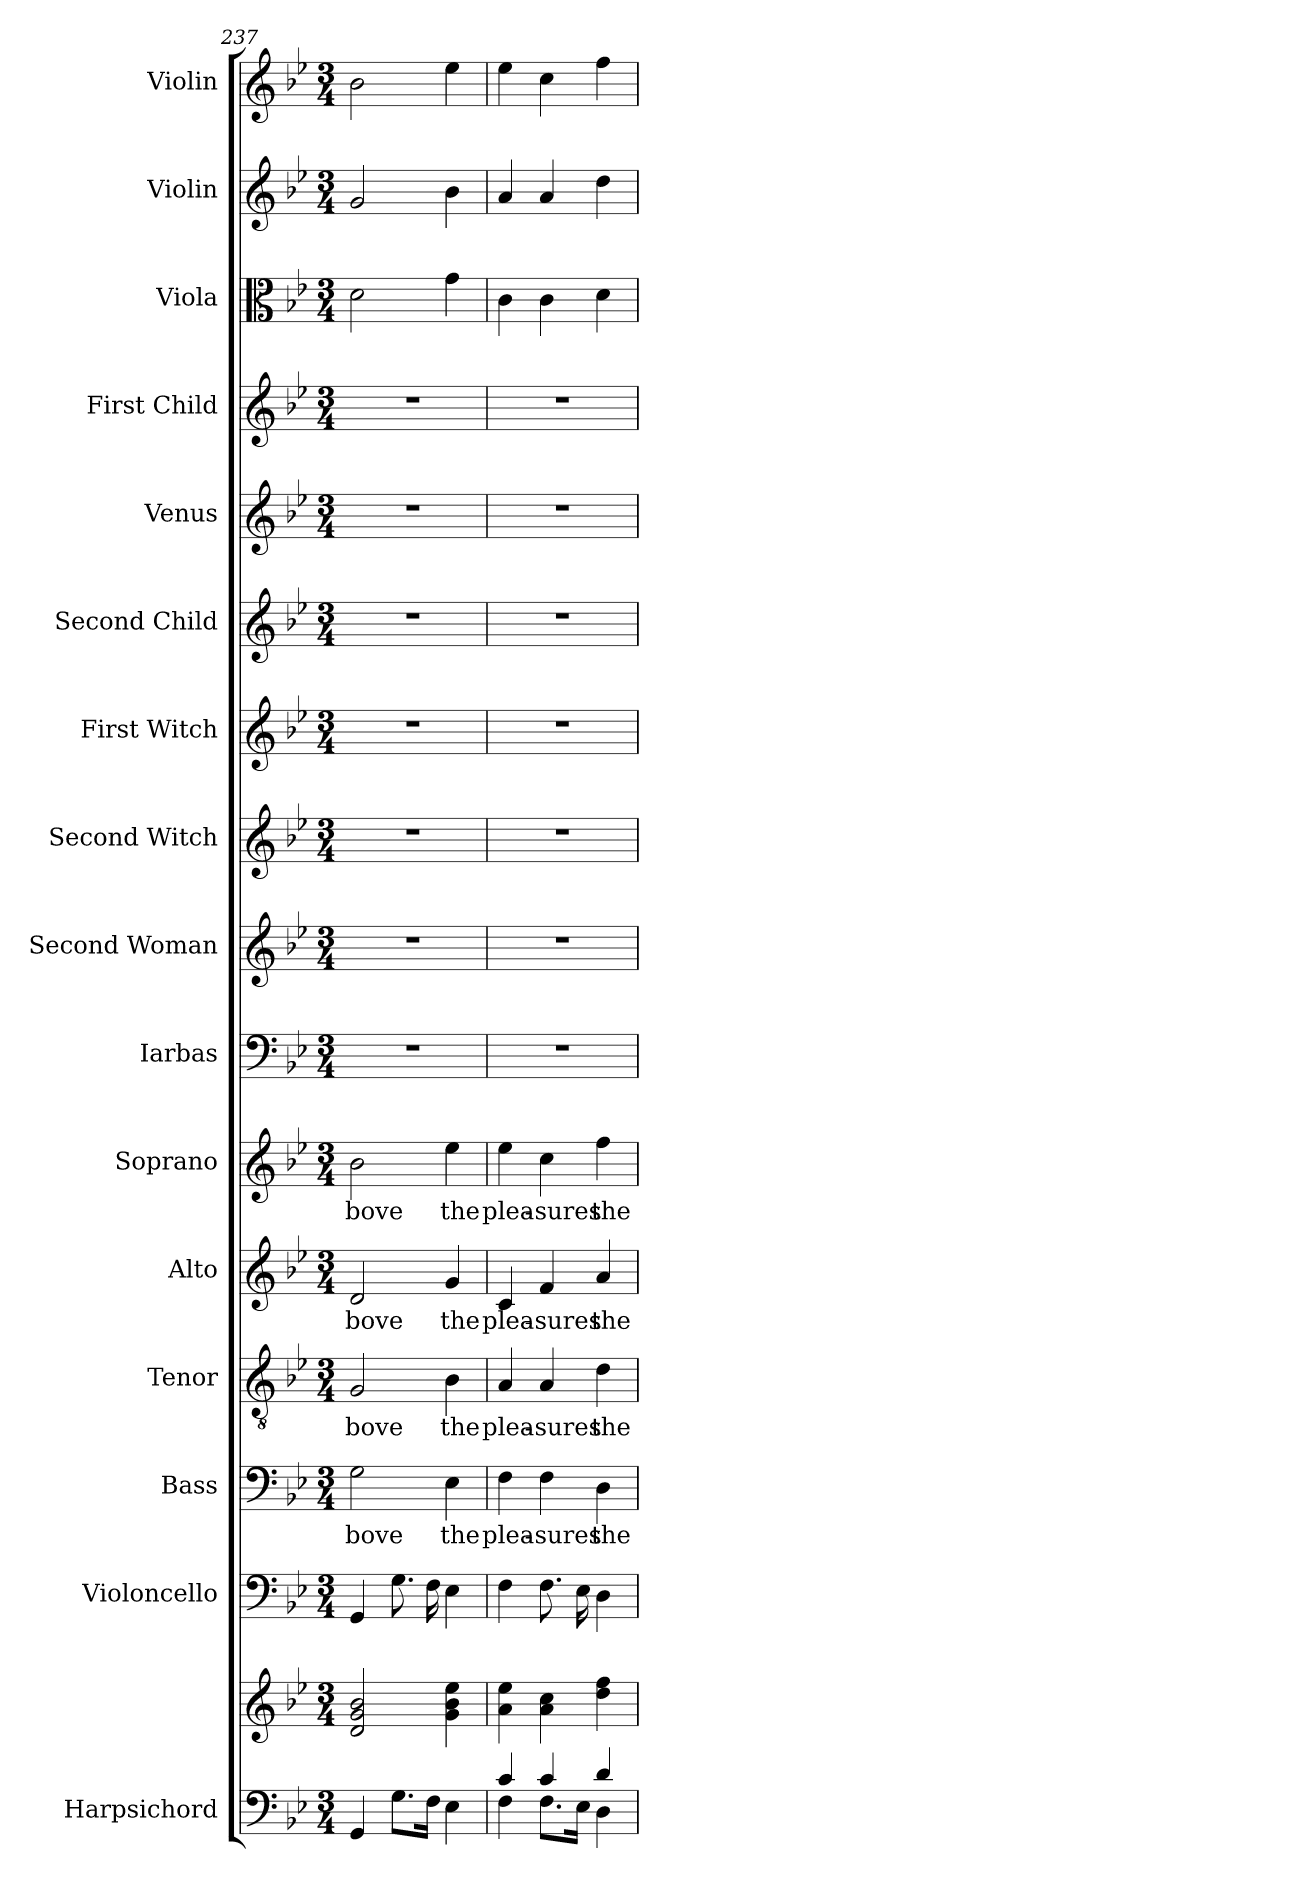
**kern	**kern	**kern	**kern	**text	**kern	**text	**kern	**text	**kern	**text	**kern	**kern	**kern	**kern	**kern	**kern	**kern	**kern	**kern	**kern
*part16	*part16	*part15	*part14	*part14	*part13	*part13	*part12	*part12	*part11	*part11	*part10	*part9	*part8	*part7	*part6	*part5	*part4	*part3	*part2	*part1
*staff17	*staff16	*staff15	*staff14	*staff14	*staff13	*staff13	*staff12	*staff12	*staff11	*staff11	*staff10	*staff9	*staff8	*staff7	*staff6	*staff5	*staff4	*staff3	*staff2	*staff1
*I"Harpsichord	*	*I"Violoncello	*I"Bass	*	*I"Tenor	*	*I"Alto	*	*I"Soprano	*	*I"Iarbas	*I"Second Woman	*I"Second Witch	*I"First Witch	*I"Second Child	*I"Venus	*I"First Child	*I"Viola	*I"Violin	*I"Violin
*I'Hch.	*	*I'Vc.	*I'B.	*	*I'T.	*	*I'A.	*	*I'S.	*	*I'I.	*I'2W	*I'W2.	*I'W1	*I'C2.	*I'V.	*I'C1	*I'Vla.	*I'Vln.	*I'Vln.
*clefF4	*clefG2	*clefF4	*clefF4	*	*clefGv2	*	*clefG2	*	*clefG2	*	*clefF4	*clefG2	*clefG2	*clefG2	*clefG2	*clefG2	*clefG2	*clefC3	*clefG2	*clefG2
*k[b-e-]	*k[b-e-]	*k[b-e-]	*k[b-e-]	*	*k[b-e-]	*	*k[b-e-]	*	*k[b-e-]	*	*k[b-e-]	*k[b-e-]	*k[b-e-]	*k[b-e-]	*k[b-e-]	*k[b-e-]	*k[b-e-]	*k[b-e-]	*k[b-e-]	*k[b-e-]
*M3/4	*M3/4	*M3/4	*M3/4	*	*M3/4	*	*M3/4	*	*M3/4	*	*M3/4	*M3/4	*M3/4	*M3/4	*M3/4	*M3/4	*M3/4	*M3/4	*M3/4	*M3/4
=237	=237	=237	=237	=237	=237	=237	=237	=237	=237	=237	=237	=237	=237	=237	=237	=237	=237	=237	=237	=237
!	!	!	!	!LO:LY:b	!	!LO:LY:b	!	!LO:LY:b	!	!LO:LY:b	!	!	!	!	!	!	!	!	!	!
4GG/	2d/ 2g/ 2b-/	4GG/	2G\	-bove	2G/	-bove	2d/	-bove	2b-\	-bove	2.r	2.r	2.r	2.r	2.r	2.r	2.r	2d\	2g/	2b-\
8.G\L	.	8.G\	.	.	.	.	.	.	.	.	.	.	.	.	.	.	.	.	.	.
16F\Jk	.	16F\	.	.	.	.	.	.	.	.	.	.	.	.	.	.	.	.	.	.
!	!	!	!	!LO:LY:b	!	!LO:LY:b	!	!LO:LY:b	!	!LO:LY:b	!	!	!	!	!	!	!	!	!	!
4E-\	4g\ 4b-\ 4ee-\	4E-\	4E-\	the	4B-\	the	4g/	the	4ee-\	the	.	.	.	.	.	.	.	4g\	4b-\	4ee-\
=238	=238	=238	=238	=238	=238	=238	=238	=238	=238	=238	=238	=238	=238	=238	=238	=238	=238	=238	=238	=238
*^	*	*	*	*	*	*	*	*	*	*	*	*	*	*	*	*	*	*	*	*
!	!	!	!	!	!LO:LY:b	!	!LO:LY:b	!	!LO:LY:b	!	!LO:LY:b	!	!	!	!	!	!	!	!	!	!
4c/	4F\	4a\ 4ee-\	4F\	4F\	plea-	4A/	plea-	4c/	plea-	4ee-\	plea-	2.r	2.r	2.r	2.r	2.r	2.r	2.r	4c\	4a/	4ee-\
!	!	!	!	!	!LO:LY:b	!	!LO:LY:b	!	!LO:LY:b	!	!LO:LY:b	!	!	!	!	!	!	!	!	!	!
4c/	8.F\L	4a\ 4cc\	8.F\	4F\	-sures	4A/	-sures	4f/	-sures	4cc\	-sures	.	.	.	.	.	.	.	4c\	4a/	4cc\
.	16E-\Jk	.	16E-\	.	.	.	.	.	.	.	.	.	.	.	.	.	.	.	.	.	.
!	!	!	!	!	!LO:LY:b	!	!LO:LY:b	!	!LO:LY:b	!	!LO:LY:b	!	!	!	!	!	!	!	!	!	!
4d/	4D\	4dd\ 4ff\	4D\	4D\	the	4d\	the	4a/	the	4ff\	the	.	.	.	.	.	.	.	4d\	4dd\	4ff\
*v	*v	*	*	*	*	*	*	*	*	*	*	*	*	*	*	*	*	*	*	*	*
=	=	=	=	=	=	=	=	=	=	=	=	=	=	=	=	=	=	=	=	=
*-	*-	*-	*-	*-	*-	*-	*-	*-	*-	*-	*-	*-	*-	*-	*-	*-	*-	*-	*-	*-
